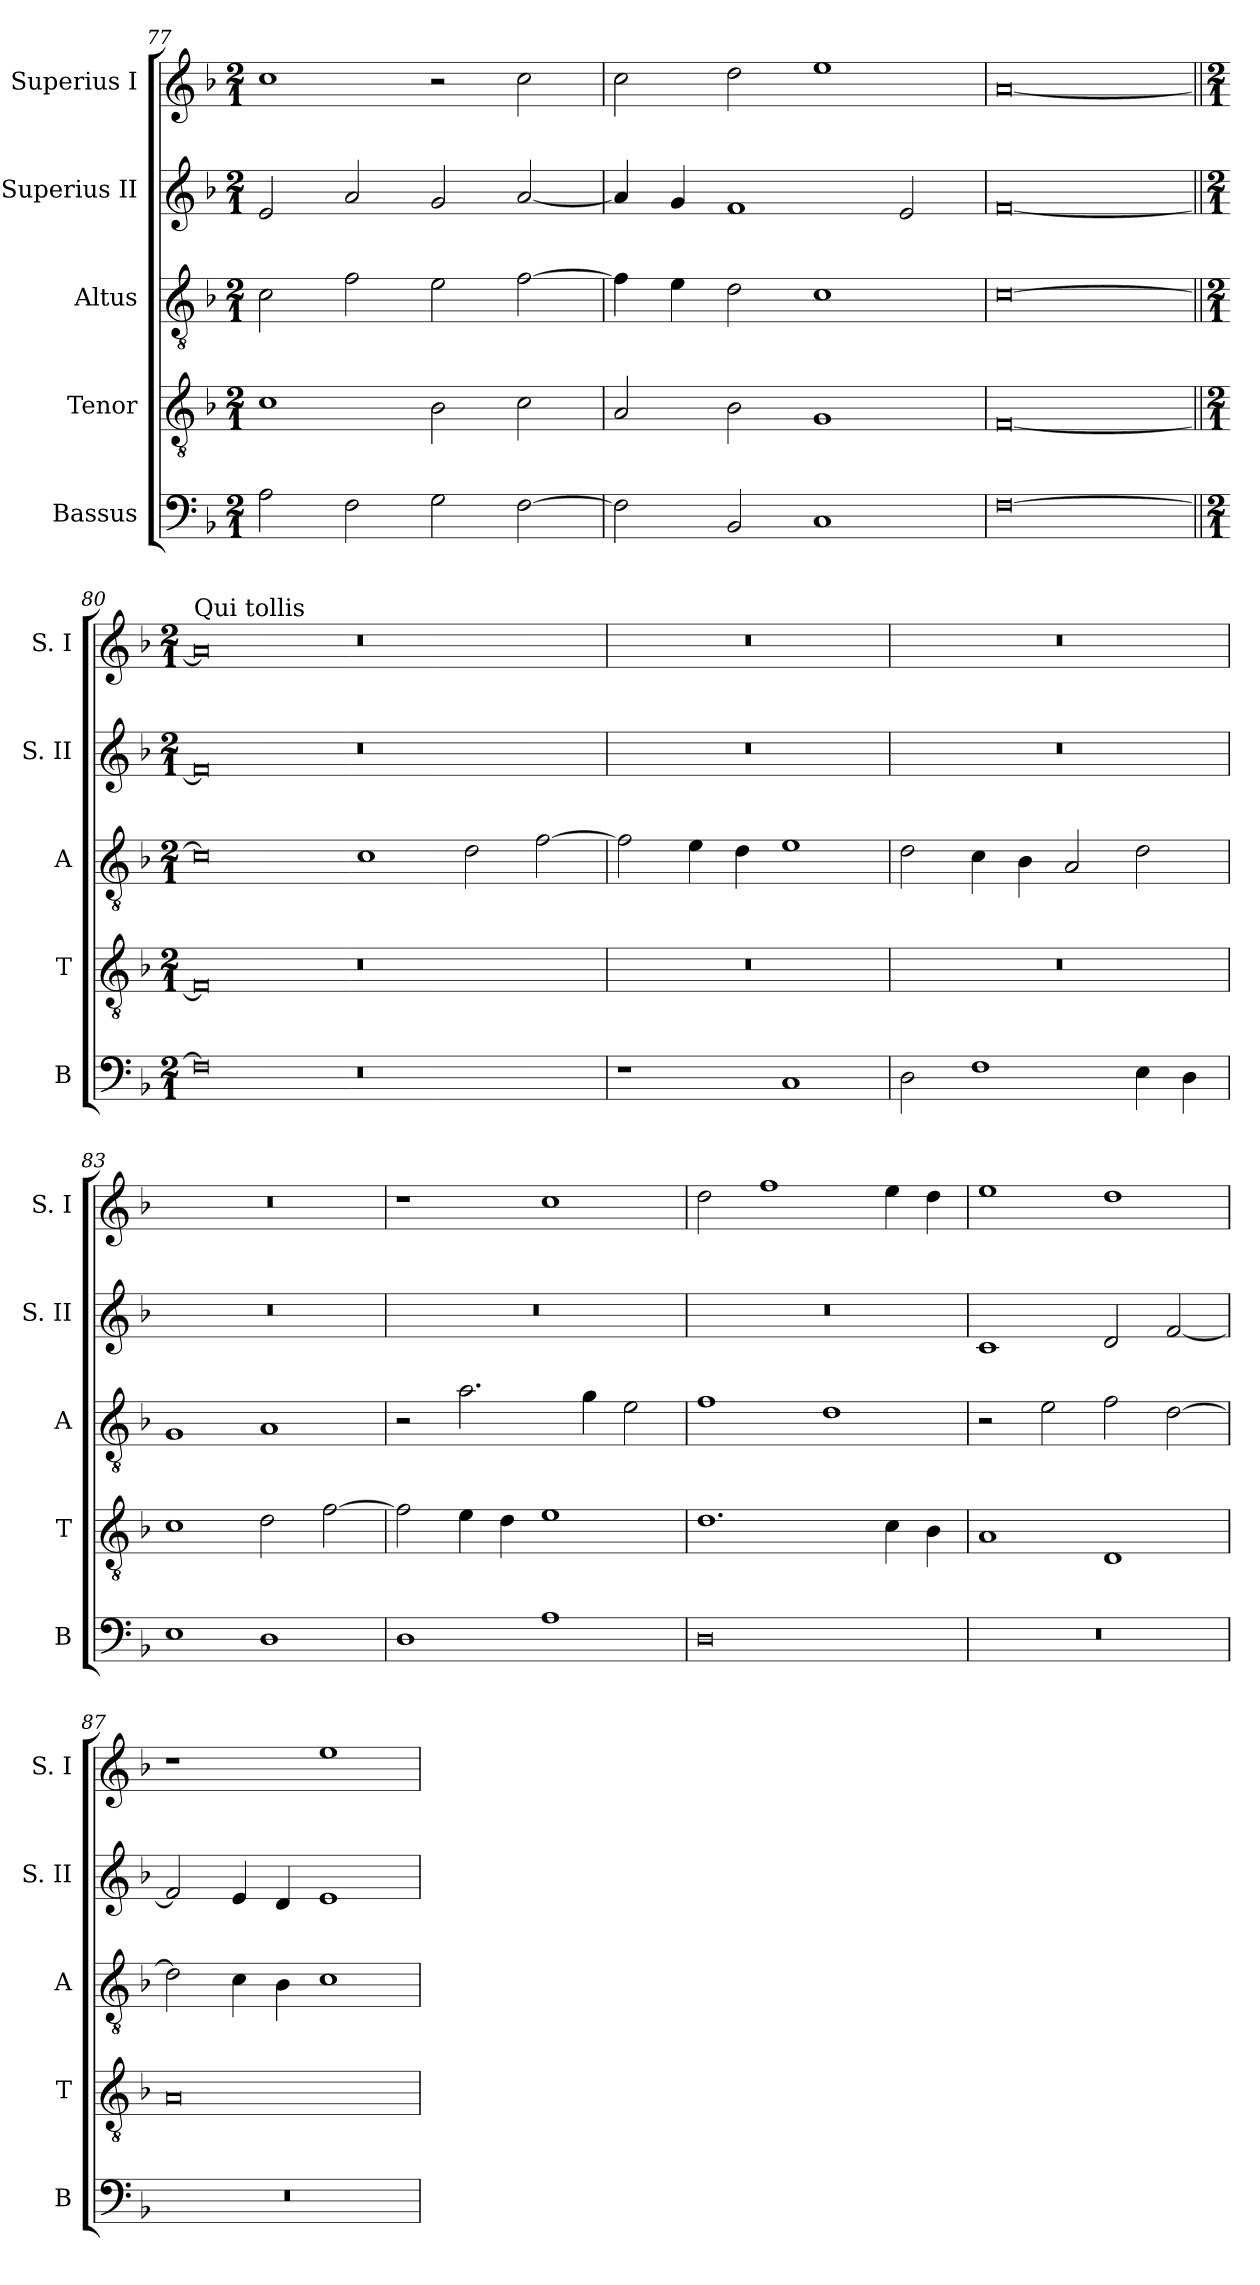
**kern	**kern	**kern	**kern	**kern
*part5	*part4	*part3	*part2	*part1
*staff5	*staff4	*staff3	*staff2	*staff1
*I"Bassus	*I"Tenor	*I"Altus	*I"Superius II	*I"Superius I
*I'B	*I'T	*I'A	*I'S. II	*I'S. I
*clefF4	*clefGv2	*clefGv2	*clefG2	*clefG2
*k[b-]	*k[b-]	*k[b-]	*k[b-]	*k[b-]
*F:	*F:	*F:	*F:	*F:
*M2/1	*M2/1	*M2/1	*M2/1	*M2/1
=77	=77	=77	=77	=77
2A	1c	2c	2e	1cc
2F	.	2f	2a	.
2G	2B-	2e	2g	2r
[2F	2c	[2f	[2a	2cc
=78	=78	=78	=78	=78
2F]	2A	4f]	4a]	2cc
.	.	4e	4g	.
2BB-	2B-	2d	1f	2dd
1C	1G	1c	.	1ee
.	.	.	2e	.
=79	=79	=79	=79	=79
[0F	[0F	[0c	[0f	[0a
=80||	=80||	=80||	=80||	=80||
*M2/1	*M2/1	*M2/1	*M2/1	*M2/1
!	!	!	!	!LO:TX:a:t=Qui tollis
0F]	0F]	0c]	0f]	0a]
0r	0r	1c	0r	0r
.	.	2d	.	.
.	.	[2f	.	.
=81	=81	=81	=81	=81
1r	0r	2f]	0r	0r
.	.	4e	.	.
.	.	4d	.	.
1C	.	1e	.	.
=82	=82	=82	=82	=82
2D	0r	2d	0r	0r
1F	.	4c	.	.
.	.	4B-	.	.
.	.	2A	.	.
4E	.	2d	.	.
4D	.	.	.	.
=83	=83	=83	=83	=83
1E	1c	1G	0r	0r
1D	2d	1A	.	.
.	[2f	.	.	.
=84	=84	=84	=84	=84
1D	2f]	2r	0r	1r
.	4e	2.a	.	.
.	4d	.	.	.
1A	1e	.	.	1cc
.	.	4g	.	.
.	.	2e	.	.
=85	=85	=85	=85	=85
0D	1.d	1f	0r	2dd
.	.	.	.	1ff
.	.	1d	.	.
.	4c	.	.	4ee
.	4B-	.	.	4dd
=86	=86	=86	=86	=86
0r	1A	2r	1c	1ee
.	.	2e	.	.
.	1D	2f	2d	1dd
.	.	[2d	[2f	.
=87	=87	=87	=87	=87
0r	0A	2d]	2f]	1r
.	.	4c	4e	.
.	.	4B-	4d	.
.	.	1c	1e	1ee
=	=	=	=	=
*-	*-	*-	*-	*-
